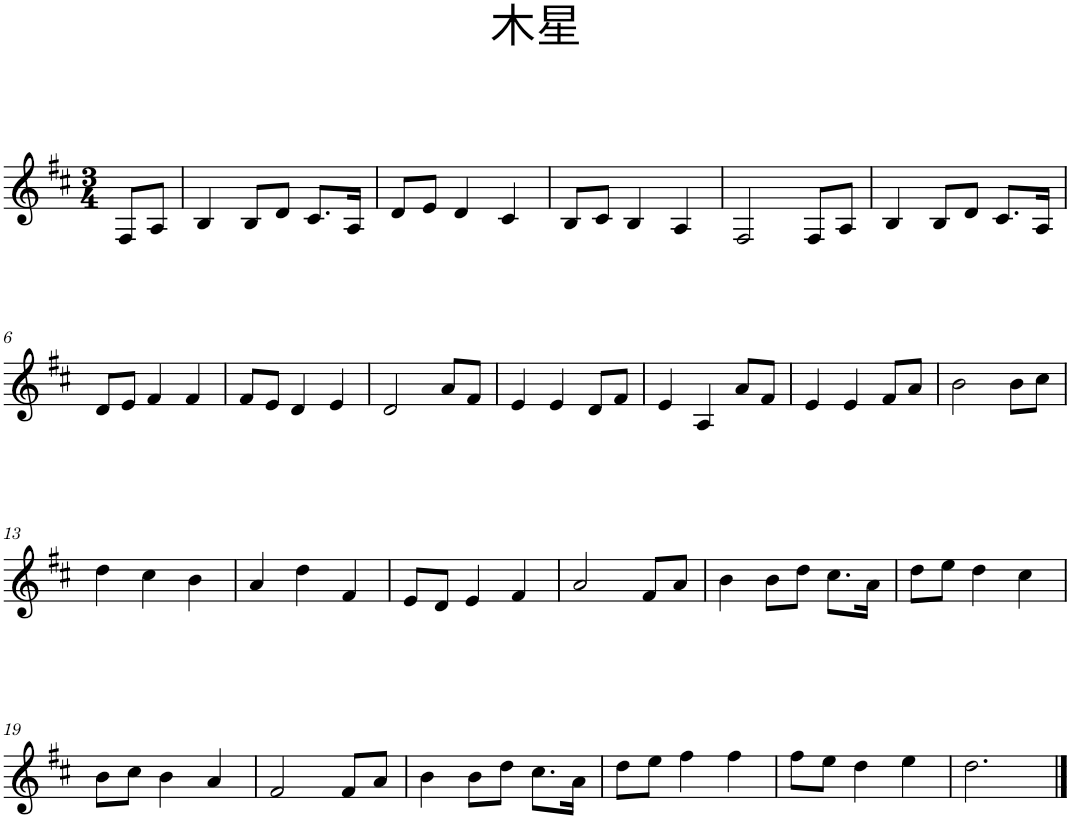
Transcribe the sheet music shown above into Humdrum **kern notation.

**kern
*part1
*staff1
*I"Piano
*I'Pno.
*clefG2
*k[f#c#]
*M3/4
=
8F#/L
8A/J
=1
4B/
8B/L
8d/J
8.c#/L
16A/Jk
=2
8d/L
8e/J
4d/
4c#/
=3
8B/L
8c#/J
4B/
4A/
=4
2F#/
8F#/L
8A/J
=5
4B/
8B/L
8d/J
8.c#/L
16A/Jk
!!LO:LB:g=z
=6
8d/L
8e/J
4f#/
4f#/
=7
8f#/L
8e/J
4d/
4e/
=8
2d/
8a/L
8f#/J
=9
4e/
4e/
8d/L
8f#/J
=10
4e/
4A/
8a/L
8f#/J
=11
4e/
4e/
8f#/L
8a/J
=12
2b\
8b\L
8cc#\J
!!LO:LB:g=z
=13
4dd\
4cc#\
4b\
=14
4a/
4dd\
4f#/
=15
8e/L
8d/J
4e/
4f#/
=16
2a/
8f#/L
8a/J
=17
4b\
8b\L
8dd\J
8.cc#\L
16a\Jk
=18
8dd\L
8ee\J
4dd\
4cc#\
!!LO:LB:g=z
=19
8b\L
8cc#\J
4b\
4a/
=20
2f#/
8f#/L
8a/J
=21
4b\
8b\L
8dd\J
8.cc#\L
16a\Jk
=22
8dd\L
8ee\J
4ff#\
4ff#\
=23
8ff#\L
8ee\J
4dd\
4ee\
=24
2.dd\
==
*-
